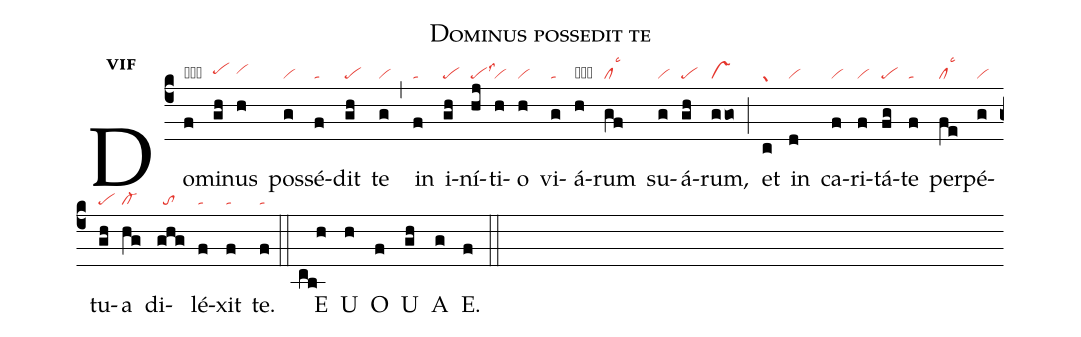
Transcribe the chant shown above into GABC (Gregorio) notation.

name:Dominus possedit te;
office-part:an;
mode:6f;
nabc-lines:1;
%%
initial-style: 1;
name: Dominus possedit te;
mode:6;
office-part: Antiphona;
annotation: Ant.;
annotation:vi f;
nabc-lines:1;
%%
(c4) Do(f|obta)mi(gh|pehh)nus(h|vihh) pos(g|vi)sé(f|ta)dit(gh|pe) te(g|vi) (,) in(f|ta) i(gh|pe)ní(hj|pelss3)ti(h|vi)o(h|vi) vi(g|ta)á(h|vo)rum(gf|cllsc3) su(g|vi)á(gh|pe)rum,(ggo|vs) (;) et(c|gr) in(d|vi) ca(f|vi)ri(f|vi)tá(fg|pe)te(f|ta) per(fe|cllsc3)pé(g|vi)tu(gh|pe)a(hg|cl-) di(ghg|//to)lé(f|ta)xit(f|ta) te.(f|ta) (::cb)
<eu> E(h) U(h) O(f) U(gh) A(g) E.(f) </eu> (::)
